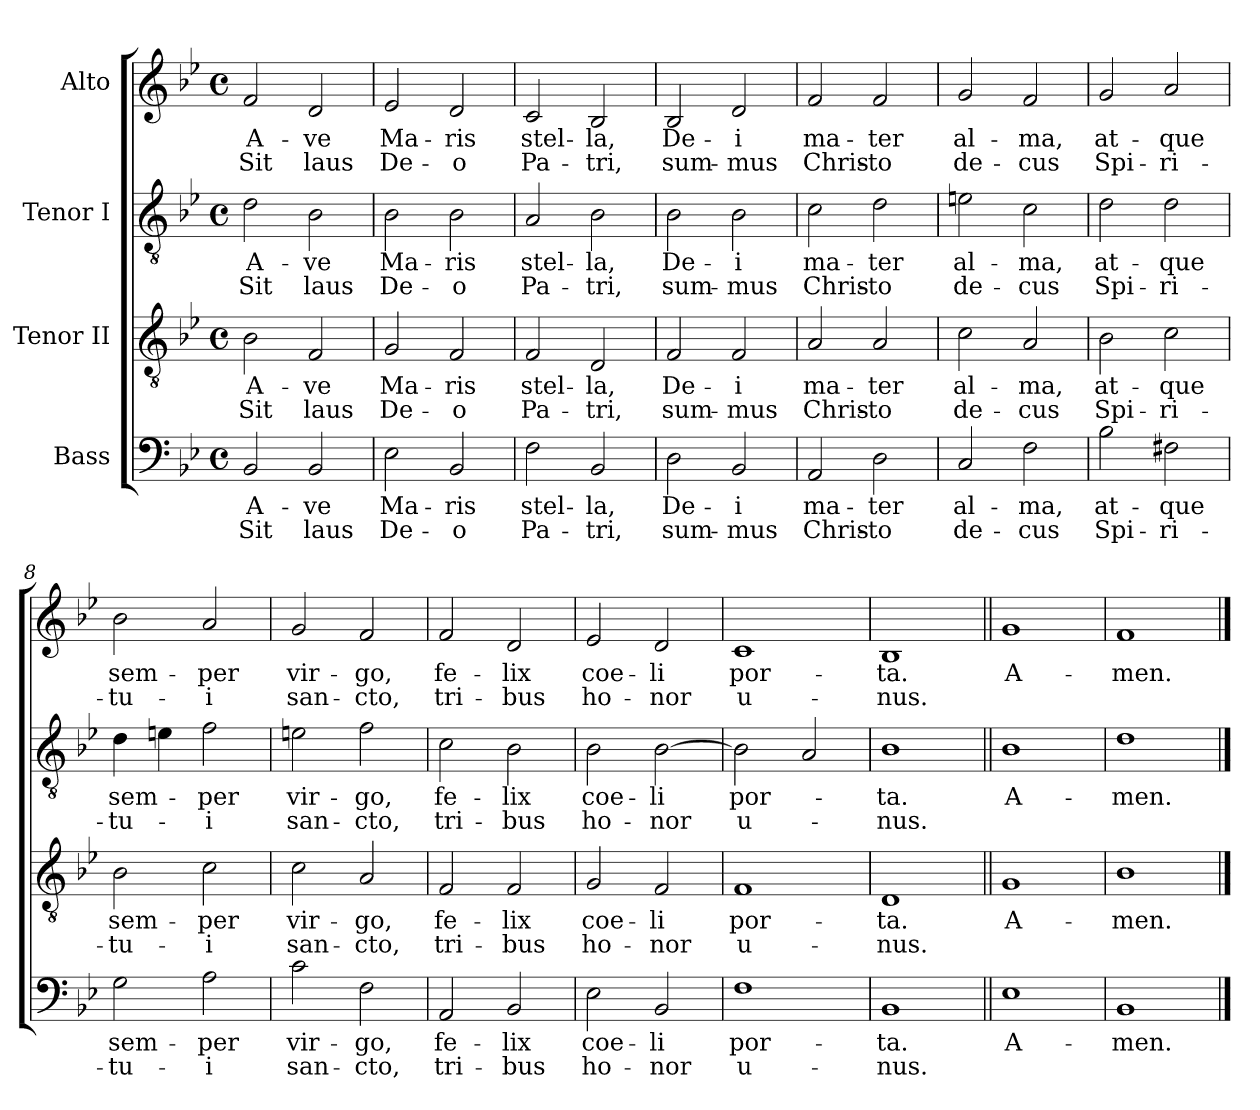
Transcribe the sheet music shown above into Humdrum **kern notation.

**kern	**text	**text	**kern	**text	**text	**kern	**text	**text	**kern	**text	**text
*part4	*part4	*part4	*part3	*part3	*part3	*part2	*part2	*part2	*part1	*part1	*part1
*staff4	*staff4	*staff4	*staff3	*staff3	*staff3	*staff2	*staff2	*staff2	*staff1	*staff1	*staff1
*I"Bass	*	*	*I"Tenor II	*	*	*I"Tenor I	*	*	*I"Alto	*	*
*clefF4	*	*	*clefGv2	*	*	*clefGv2	*	*	*clefG2	*	*
*k[b-e-]	*	*	*k[b-e-]	*	*	*k[b-e-]	*	*	*k[b-e-]	*	*
*B-:	*	*	*B-:	*	*	*B-:	*	*	*B-:	*	*
*M4/4	*	*	*M4/4	*	*	*M4/4	*	*	*M4/4	*	*
*met(c)	*	*	*met(c)	*	*	*met(c)	*	*	*met(c)	*	*
=1	=1	=1	=1	=1	=1	=1	=1	=1	=1	=1	=1
2BB-/	A-	Sit	2B-\	A-	Sit	2d\	A-	Sit	2f/	A-	Sit
2BB-/	-ve	laus	2F/	-ve	laus	2B-\	-ve	laus	2d/	-ve	laus
=2	=2	=2	=2	=2	=2	=2	=2	=2	=2	=2	=2
2E-\	Ma-	De-	2G/	Ma-	De-	2B-\	Ma-	De-	2e-/	Ma-	De-
2BB-/	-ris	-o	2F/	-ris	-o	2B-\	-ris	-o	2d/	-ris	-o
=3	=3	=3	=3	=3	=3	=3	=3	=3	=3	=3	=3
2F\	stel-	Pa-	2F/	stel-	Pa-	2A/	stel-	Pa-	2c/	stel-	Pa-
2BB-/	-la,	-tri,	2D/	-la,	-tri,	2B-\	-la,	-tri,	2B-/	-la,	-tri,
=4	=4	=4	=4	=4	=4	=4	=4	=4	=4	=4	=4
2D\	De-	sum-	2F/	De-	sum-	2B-\	De-	sum-	2B-/	De-	sum-
2BB-/	-i	-mus	2F/	-i	-mus	2B-\	-i	-mus	2d/	-i	-mus
=5	=5	=5	=5	=5	=5	=5	=5	=5	=5	=5	=5
2AA/	ma-	Chris-	2A/	ma-	Chris-	2c\	ma-	Chris-	2f/	ma-	Chris-
2D\	-ter	-to	2A/	-ter	-to	2d\	-ter	-to	2f/	-ter	-to
=6	=6	=6	=6	=6	=6	=6	=6	=6	=6	=6	=6
2C/	al-	de-	2c\	al-	de-	2en\	al-	de-	2g/	al-	de-
2F\	-ma,	-cus	2A/	-ma,	-cus	2c\	-ma,	-cus	2f/	-ma,	-cus
=7	=7	=7	=7	=7	=7	=7	=7	=7	=7	=7	=7
2B-\	at-	Spi-	2B-\	at-	Spi-	2d\	at-	Spi-	2g/	at-	Spi-
2F#X\	-que	-ri-	2c\	-que	-ri-	2d\	-que	-ri-	2a/	-que	-ri-
!!LO:LB:g=z
=8	=8	=8	=8	=8	=8	=8	=8	=8	=8	=8	=8
2G\	sem-	-tu-	2B-\	sem-	-tu-	4d\	sem-	-tu-	2b-\	sem-	-tu-
.	.	.	.	.	.	4en\	.	.	.	.	.
2A\	-per	-i	2c\	-per	-i	2f\	-per	-i	2a/	-per	-i
=9	=9	=9	=9	=9	=9	=9	=9	=9	=9	=9	=9
2c\	vir-	san-	2c\	vir-	san-	2en\	vir-	san-	2g/	vir-	san-
2F\	-go,	-cto,	2A/	-go,	-cto,	2f\	-go,	-cto,	2f/	-go,	-cto,
=10	=10	=10	=10	=10	=10	=10	=10	=10	=10	=10	=10
2AA/	fe-	tri-	2F/	fe-	tri-	2c\	fe-	tri-	2f/	fe-	tri-
2BB-/	-lix	-bus	2F/	-lix	-bus	2B-\	-lix	-bus	2d/	-lix	-bus
=11	=11	=11	=11	=11	=11	=11	=11	=11	=11	=11	=11
2E-\	coe-	ho-	2G/	coe-	ho-	2B-\	coe-	ho-	2e-/	coe-	ho-
2BB-/	-li	-nor	2F/	-li	-nor	[2B-\	-li	-nor	2d/	-li	-nor
=12	=12	=12	=12	=12	=12	=12	=12	=12	=12	=12	=12
1F	por-	u-	1F	por-	u-	2B-\]	por-	u-	1c	por-	u-
.	.	.	.	.	.	2A/	.	.	.	.	.
=13	=13	=13	=13	=13	=13	=13	=13	=13	=13	=13	=13
1BB-	-ta.	-nus.	1D	-ta.	-nus.	1B-	-ta.	-nus.	1B-	-ta.	-nus.
=14||	=14||	=14||	=14||	=14||	=14||	=14||	=14||	=14||	=14||	=14||	=14||
1E-	A-	.	1G	A-	.	1B-	A-	.	1g	A-	.
=15	=15	=15	=15	=15	=15	=15	=15	=15	=15	=15	=15
1BB-	-men.	.	1B-	-men.	.	1d	-men.	.	1f	-men.	.
==	==	==	==	==	==	==	==	==	==	==	==
*-	*-	*-	*-	*-	*-	*-	*-	*-	*-	*-	*-
